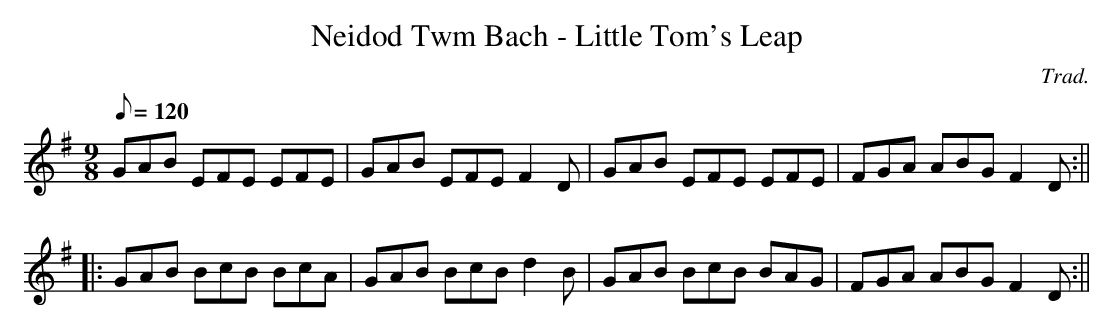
X:1
T:Neidod Twm Bach - Little Tom's Leap
M:9/8
L:1/8
Q:120
C:Trad.
K:G
GAB EFE EFE | GAB EFE F2 D | GAB EFE EFE | FGA ABG F2 D:||
||: GAB BcB BcA | GAB BcB d2 B | GAB BcB BAG | FGA ABG F2 D :||
